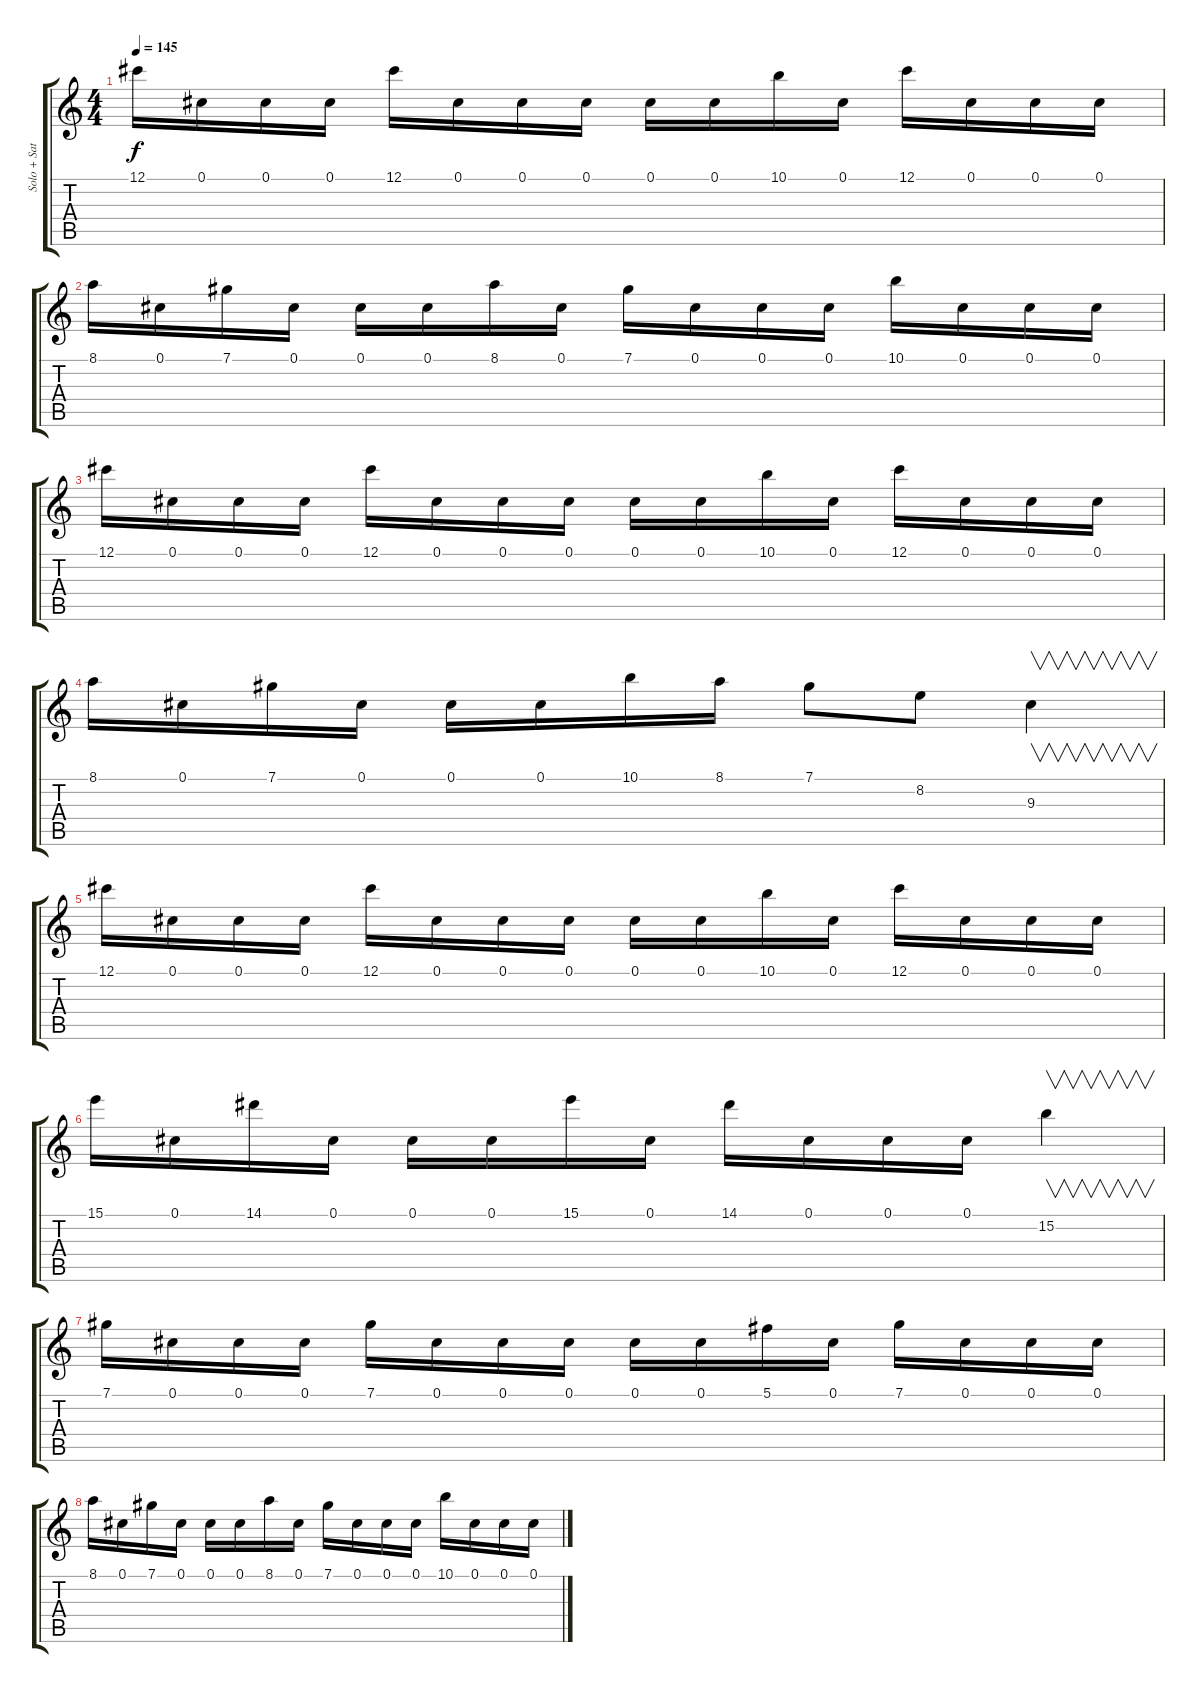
\track ("Solo + Satu" "Solo + Sat") {instrument distortionguitar}
\staff {score tabs}
\tuning (Db4 Ab3 E3 B2 Gb2 Db2) {hide}
\ts (4 4)
\tempo 145
\clef g2
\ks c
12.1.16{dy f instrument distortionguitar} 0.1.16 0.1.16 0.1.16 12.1.16 0.1.16 0.1.16 0.1.16 0.1.16 0.1.16 10.1.16 0.1.16 12.1.16 0.1.16 0.1.16 0.1.16 |
8.1.16 0.1.16 7.1.16 0.1.16 0.1.16 0.1.16 8.1.16 0.1.16 7.1.16 0.1.16 0.1.16 0.1.16 10.1.16 0.1.16 0.1.16 0.1.16 |
12.1.16 0.1.16 0.1.16 0.1.16 12.1.16 0.1.16 0.1.16 0.1.16 0.1.16 0.1.16 10.1.16 0.1.16 12.1.16 0.1.16 0.1.16 0.1.16 |
8.1.16 0.1.16 7.1.16 0.1.16 0.1.16 0.1.16 10.1.16 8.1.16 7.1.8 8.2.8 9.3.4{v} |
12.1.16 0.1.16 0.1.16 0.1.16 12.1.16 0.1.16 0.1.16 0.1.16 0.1.16 0.1.16 10.1.16 0.1.16 12.1.16 0.1.16 0.1.16 0.1.16 |
15.1.16 0.1.16 14.1.16 0.1.16 0.1.16 0.1.16 15.1.16 0.1.16 14.1.16 0.1.16 0.1.16 0.1.16 15.2.4{v} |
7.1.16 0.1.16 0.1.16 0.1.16 7.1.16 0.1.16 0.1.16 0.1.16 0.1.16 0.1.16 5.1.16 0.1.16 7.1.16 0.1.16 0.1.16 0.1.16 |
8.1.16 0.1.16 7.1.16 0.1.16 0.1.16 0.1.16 8.1.16 0.1.16 7.1.16 0.1.16 0.1.16 0.1.16 10.1.16 0.1.16 0.1.16 0.1.16
